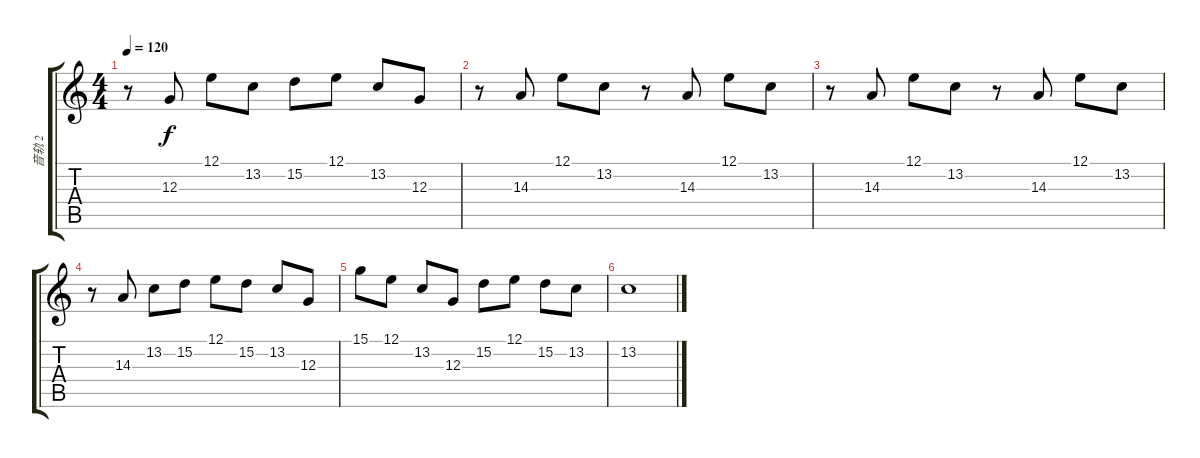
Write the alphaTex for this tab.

\track ("音轨 2" "音轨 2") {instrument stringensemble1}
\staff {score tabs}
\tuning (E4 B3 G3 D3 A2 E2) {hide}
\ts (4 4)
\tempo 120
\clef g2
\ks c
r.8{dy f} 12.3.8 12.1.8 13.2.8 15.2.8 12.1.8 13.2.8 12.3.8 |
r.8 14.3.8 12.1.8 13.2.8 r.8 14.3.8 12.1.8 13.2.8 |
r.8 14.3.8 12.1.8 13.2.8 r.8 14.3.8 12.1.8 13.2.8 |
r.8 14.3.8 13.2.8 15.2.8 12.1.8 15.2.8 13.2.8 12.3.8 |
15.1.8 12.1.8 13.2.8 12.3.8 15.2.8 12.1.8 15.2.8 13.2.8 |
13.2.1
